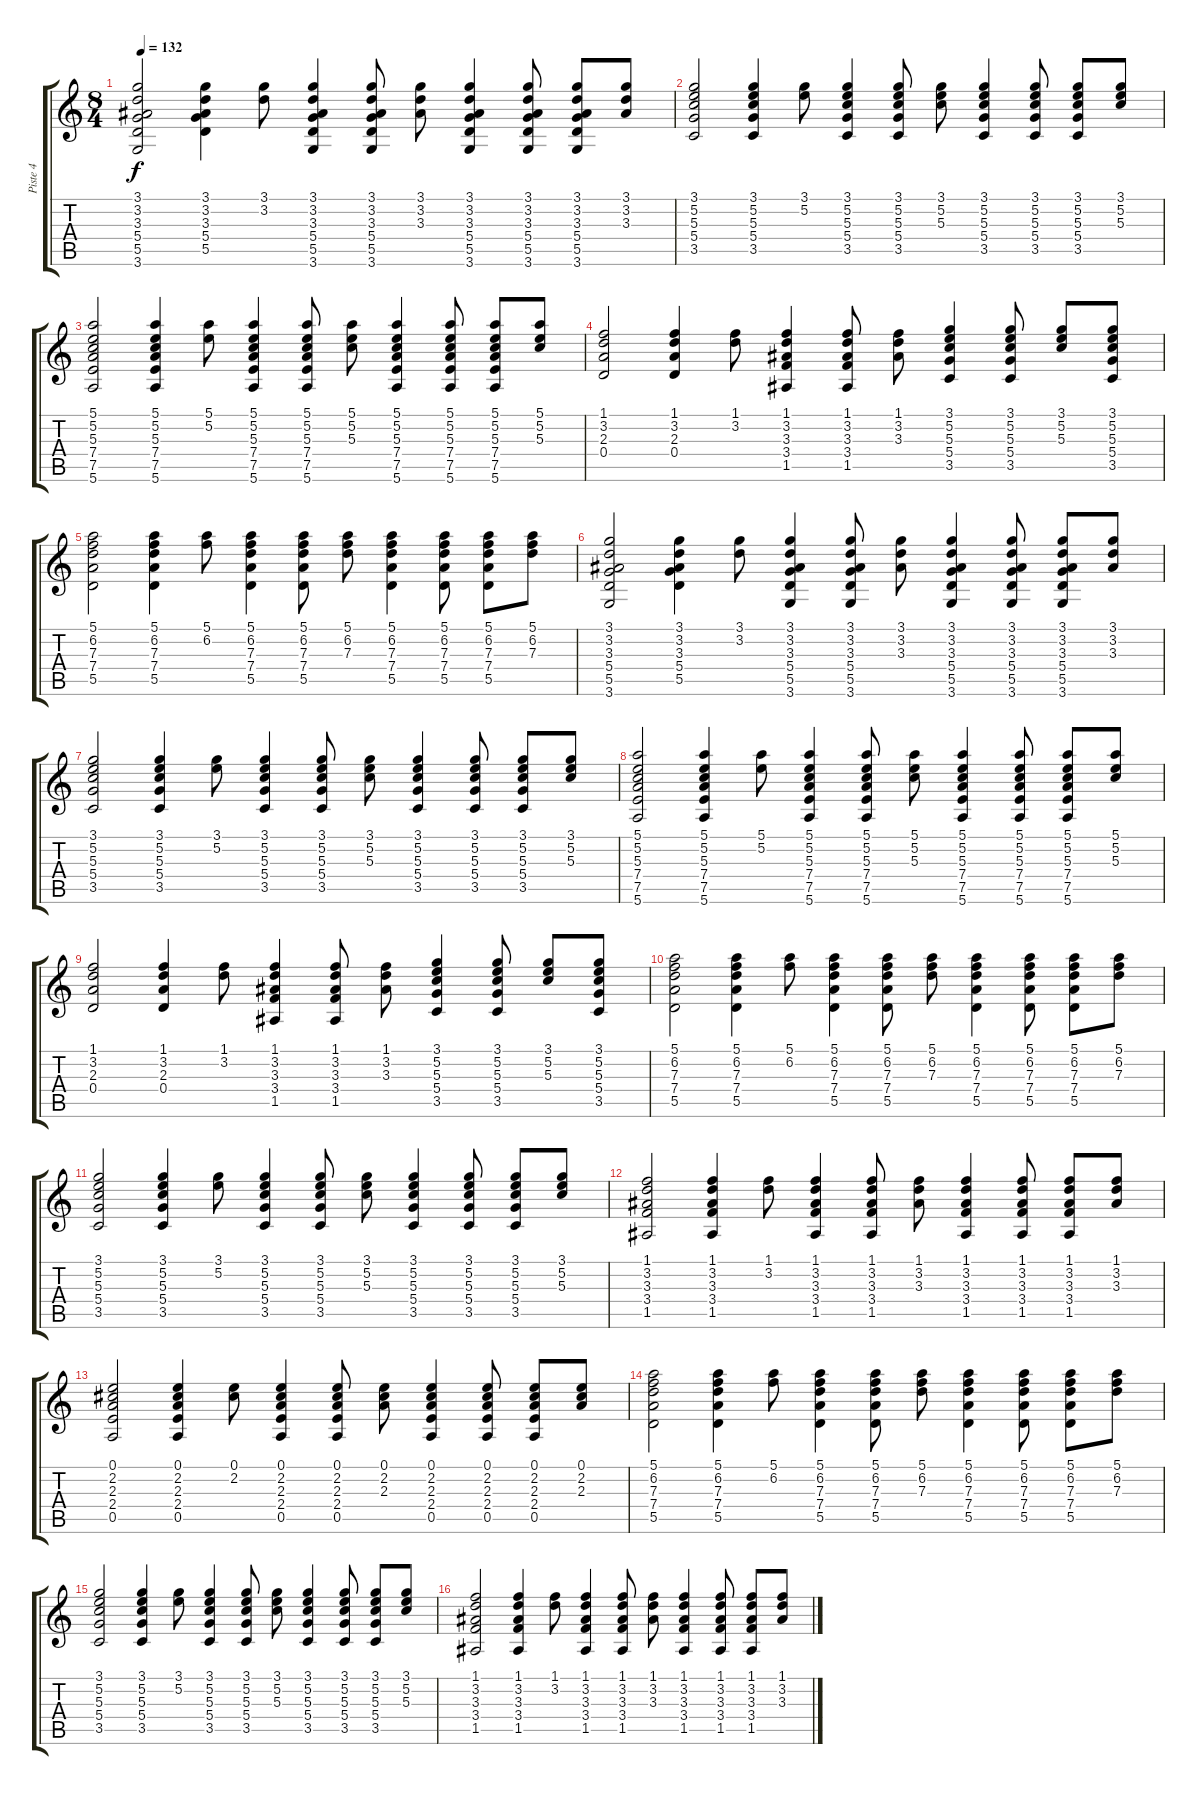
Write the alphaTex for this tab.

\track ("Piste 4" "Piste 4") {instrument acousticguitarsteel}
\staff {score tabs}
\tuning (E4 B3 G3 D3 A2 E2) {hide}
\ts (8 4)
\tempo 132
\clef g2
\ks c
(3.1 3.2 3.3 5.4 5.5 3.6).2{dy f} (3.1 3.2 3.3 5.4 5.5).4 (3.1 3.2).8 (3.1 3.2 3.3 5.4 5.5 3.6).4 (3.1 3.2 3.3 5.4 5.5 3.6).8 (3.1 3.2 3.3).8 (3.1 3.2 3.3 5.4 5.5 3.6).4 (3.1 3.2 3.3 5.4 5.5 3.6).8 (3.1 3.2 3.3 5.4 5.5 3.6).8 (3.1 3.2 3.3).8 |
(3.1 5.2 5.3 5.4 3.5).2 (3.1 5.2 5.3 5.4 3.5).4 (3.1 5.2).8 (3.1 5.2 5.3 5.4 3.5).4 (3.1 5.2 5.3 5.4 3.5).8 (3.1 5.2 5.3).8 (3.1 5.2 5.3 5.4 3.5).4 (3.1 5.2 5.3 5.4 3.5).8 (3.1 5.2 5.3 5.4 3.5).8 (3.1 5.2 5.3).8 |
(5.1 5.2 5.3 7.4 7.5 5.6).2 (5.1 5.2 5.3 7.4 7.5 5.6).4 (5.1 5.2).8 (5.1 5.2 5.3 7.4 7.5 5.6).4 (5.1 5.2 5.3 7.4 7.5 5.6).8 (5.1 5.2 5.3).8 (5.1 5.2 5.3 7.4 7.5 5.6).4 (5.1 5.2 5.3 7.4 7.5 5.6).8 (5.1 5.2 5.3 7.4 7.5 5.6).8 (5.1 5.2 5.3).8 |
(1.1 3.2 2.3 0.4).2 (1.1 3.2 2.3 0.4).4 (1.1 3.2).8 (1.1 3.2 3.3 3.4 1.5).4 (1.1 3.2 3.3 3.4 1.5).8 (1.1 3.2 3.3).8 (3.1 5.2 5.3 5.4 3.5).4 (3.1 5.2 5.3 5.4 3.5).8 (3.1 5.2 5.3).8 (3.1 5.2 5.3 5.4 3.5).8 |
(5.1 6.2 7.3 7.4 5.5).2 (5.1 6.2 7.3 7.4 5.5).4 (5.1 6.2).8 (5.1 6.2 7.3 7.4 5.5).4 (5.1 6.2 7.3 7.4 5.5).8 (5.1 6.2 7.3).8 (5.1 6.2 7.3 7.4 5.5).4 (5.1 6.2 7.3 7.4 5.5).8 (5.1 6.2 7.3 7.4 5.5).8 (5.1 6.2 7.3).8 |
(3.1 3.2 3.3 5.4 5.5 3.6).2 (3.1 3.2 3.3 5.4 5.5).4 (3.1 3.2).8 (3.1 3.2 3.3 5.4 5.5 3.6).4 (3.1 3.2 3.3 5.4 5.5 3.6).8 (3.1 3.2 3.3).8 (3.1 3.2 3.3 5.4 5.5 3.6).4 (3.1 3.2 3.3 5.4 5.5 3.6).8 (3.1 3.2 3.3 5.4 5.5 3.6).8 (3.1 3.2 3.3).8 |
(3.1 5.2 5.3 5.4 3.5).2 (3.1 5.2 5.3 5.4 3.5).4 (3.1 5.2).8 (3.1 5.2 5.3 5.4 3.5).4 (3.1 5.2 5.3 5.4 3.5).8 (3.1 5.2 5.3).8 (3.1 5.2 5.3 5.4 3.5).4 (3.1 5.2 5.3 5.4 3.5).8 (3.1 5.2 5.3 5.4 3.5).8 (3.1 5.2 5.3).8 |
(5.1 5.2 5.3 7.4 7.5 5.6).2 (5.1 5.2 5.3 7.4 7.5 5.6).4 (5.1 5.2).8 (5.1 5.2 5.3 7.4 7.5 5.6).4 (5.1 5.2 5.3 7.4 7.5 5.6).8 (5.1 5.2 5.3).8 (5.1 5.2 5.3 7.4 7.5 5.6).4 (5.1 5.2 5.3 7.4 7.5 5.6).8 (5.1 5.2 5.3 7.4 7.5 5.6).8 (5.1 5.2 5.3).8 |
(1.1 3.2 2.3 0.4).2 (1.1 3.2 2.3 0.4).4 (1.1 3.2).8 (1.1 3.2 3.3 3.4 1.5).4 (1.1 3.2 3.3 3.4 1.5).8 (1.1 3.2 3.3).8 (3.1 5.2 5.3 5.4 3.5).4 (3.1 5.2 5.3 5.4 3.5).8 (3.1 5.2 5.3).8 (3.1 5.2 5.3 5.4 3.5).8 |
(5.1 6.2 7.3 7.4 5.5).2 (5.1 6.2 7.3 7.4 5.5).4 (5.1 6.2).8 (5.1 6.2 7.3 7.4 5.5).4 (5.1 6.2 7.3 7.4 5.5).8 (5.1 6.2 7.3).8 (5.1 6.2 7.3 7.4 5.5).4 (5.1 6.2 7.3 7.4 5.5).8 (5.1 6.2 7.3 7.4 5.5).8 (5.1 6.2 7.3).8 |
(3.1 5.2 5.3 5.4 3.5).2 (3.1 5.2 5.3 5.4 3.5).4 (3.1 5.2).8 (3.1 5.2 5.3 5.4 3.5).4 (3.1 5.2 5.3 5.4 3.5).8 (3.1 5.2 5.3).8 (3.1 5.2 5.3 5.4 3.5).4 (3.1 5.2 5.3 5.4 3.5).8 (3.1 5.2 5.3 5.4 3.5).8 (3.1 5.2 5.3).8 |
(1.1 3.2 3.3 3.4 1.5).2 (1.1 3.2 3.3 3.4 1.5).4 (1.1 3.2).8 (1.1 3.2 3.3 3.4 1.5).4 (1.1 3.2 3.3 3.4 1.5).8 (1.1 3.2 3.3).8 (1.1 3.2 3.3 3.4 1.5).4 (1.1 3.2 3.3 3.4 1.5).8 (1.1 3.2 3.3 3.4 1.5).8 (1.1 3.2 3.3).8 |
(0.1 2.2 2.3 2.4 0.5).2 (0.1 2.2 2.3 2.4 0.5).4 (0.1 2.2).8 (0.1 2.2 2.3 2.4 0.5).4 (0.1 2.2 2.3 2.4 0.5).8 (0.1 2.2 2.3).8 (0.1 2.2 2.3 2.4 0.5).4 (0.1 2.2 2.3 2.4 0.5).8 (0.1 2.2 2.3 2.4 0.5).8 (0.1 2.2 2.3).8 |
(5.1 6.2 7.3 7.4 5.5).2 (5.1 6.2 7.3 7.4 5.5).4 (5.1 6.2).8 (5.1 6.2 7.3 7.4 5.5).4 (5.1 6.2 7.3 7.4 5.5).8 (5.1 6.2 7.3).8 (5.1 6.2 7.3 7.4 5.5).4 (5.1 6.2 7.3 7.4 5.5).8 (5.1 6.2 7.3 7.4 5.5).8 (5.1 6.2 7.3).8 |
(3.1 5.2 5.3 5.4 3.5).2 (3.1 5.2 5.3 5.4 3.5).4 (3.1 5.2).8 (3.1 5.2 5.3 5.4 3.5).4 (3.1 5.2 5.3 5.4 3.5).8 (3.1 5.2 5.3).8 (3.1 5.2 5.3 5.4 3.5).4 (3.1 5.2 5.3 5.4 3.5).8 (3.1 5.2 5.3 5.4 3.5).8 (3.1 5.2 5.3).8 |
(1.1 3.2 3.3 3.4 1.5).2 (1.1 3.2 3.3 3.4 1.5).4 (1.1 3.2).8 (1.1 3.2 3.3 3.4 1.5).4 (1.1 3.2 3.3 3.4 1.5).8 (1.1 3.2 3.3).8 (1.1 3.2 3.3 3.4 1.5).4 (1.1 3.2 3.3 3.4 1.5).8 (1.1 3.2 3.3 3.4 1.5).8 (1.1 3.2 3.3).8
